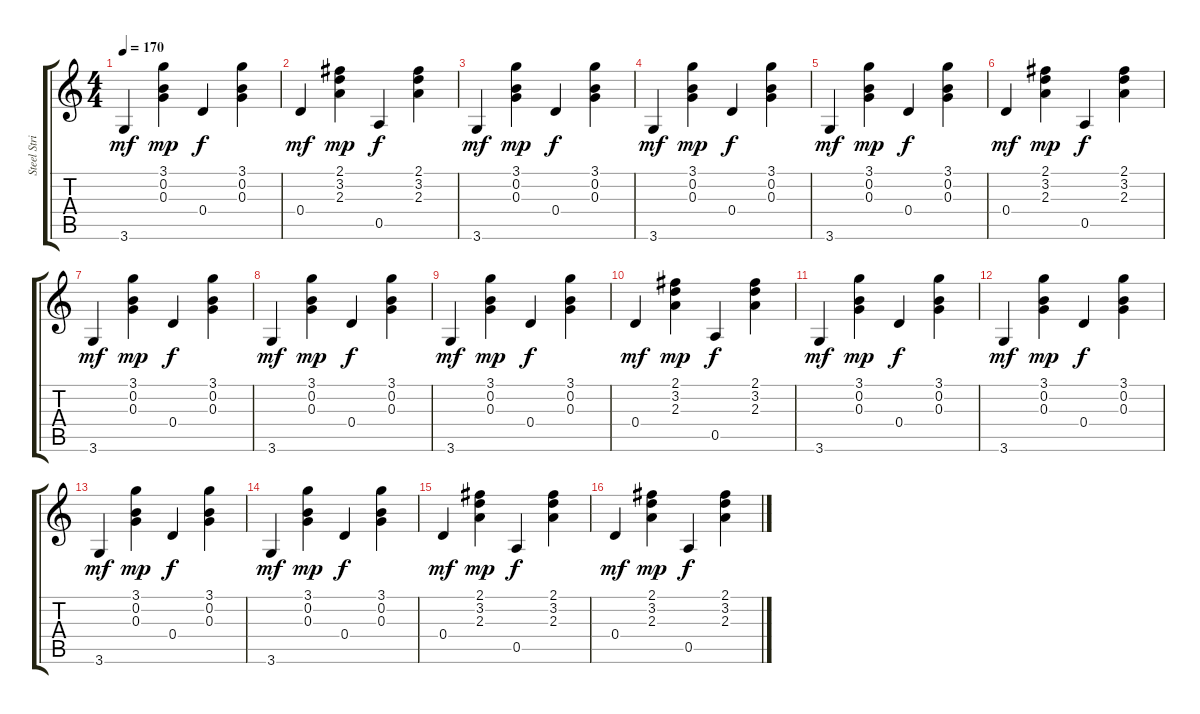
\track ("Steel String" "Steel Stri") {instrument acousticguitarsteel}
\staff {score tabs}
\tuning (E4 B3 G3 D3 A2 E2) {hide}
\ts (4 4)
\tempo 170
\clef g2
\ks c
3.6.4{dy mf} (3.1 0.2 0.3).4{dy mp} 0.4.4{dy f} (3.1 0.2 0.3).4 |
0.4.4{dy mf} (2.1 3.2 2.3).4{dy mp} 0.5.4{dy f} (2.1 3.2 2.3).4 |
3.6.4{dy mf} (3.1 0.2 0.3).4{dy mp} 0.4.4{dy f} (3.1 0.2 0.3).4 |
3.6.4{dy mf} (3.1 0.2 0.3).4{dy mp} 0.4.4{dy f} (3.1 0.2 0.3).4 |
3.6.4{dy mf} (3.1 0.2 0.3).4{dy mp} 0.4.4{dy f} (3.1 0.2 0.3).4 |
0.4.4{dy mf} (2.1 3.2 2.3).4{dy mp} 0.5.4{dy f} (2.1 3.2 2.3).4 |
3.6.4{dy mf} (3.1 0.2 0.3).4{dy mp} 0.4.4{dy f} (3.1 0.2 0.3).4 |
3.6.4{dy mf} (3.1 0.2 0.3).4{dy mp} 0.4.4{dy f} (3.1 0.2 0.3).4 |
3.6.4{dy mf} (3.1 0.2 0.3).4{dy mp} 0.4.4{dy f} (3.1 0.2 0.3).4 |
0.4.4{dy mf} (2.1 3.2 2.3).4{dy mp} 0.5.4{dy f} (2.1 3.2 2.3).4 |
3.6.4{dy mf} (3.1 0.2 0.3).4{dy mp} 0.4.4{dy f} (3.1 0.2 0.3).4 |
3.6.4{dy mf} (3.1 0.2 0.3).4{dy mp} 0.4.4{dy f} (3.1 0.2 0.3).4 |
3.6.4{dy mf} (3.1 0.2 0.3).4{dy mp} 0.4.4{dy f} (3.1 0.2 0.3).4 |
3.6.4{dy mf} (3.1 0.2 0.3).4{dy mp} 0.4.4{dy f} (3.1 0.2 0.3).4 |
0.4.4{dy mf} (2.1 3.2 2.3).4{dy mp} 0.5.4{dy f} (2.1 3.2 2.3).4 |
0.4.4{dy mf} (2.1 3.2 2.3).4{dy mp} 0.5.4{dy f} (2.1 3.2 2.3).4
